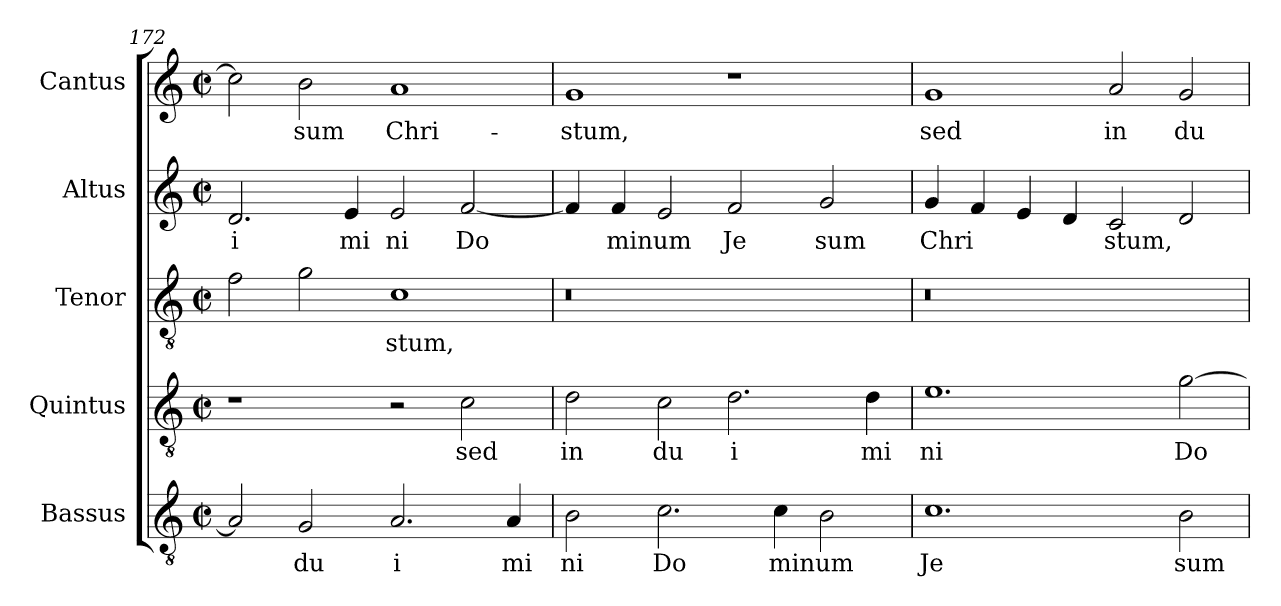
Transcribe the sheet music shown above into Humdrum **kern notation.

**kern	**text	**kern	**text	**kern	**text	**kern	**text	**kern	**text
*part5	*part5	*part4	*part4	*part3	*part3	*part2	*part2	*part1	*part1
*staff5	*staff5	*staff4	*staff4	*staff3	*staff3	*staff2	*staff2	*staff1	*staff1
*I"Bassus	*	*I"Quintus	*	*I"Tenor	*	*I"Altus	*	*I"Cantus	*
*clefGv2	*	*clefGv2	*	*clefGv2	*	*clefG2	*	*clefG2	*
*M2/2	*	*M2/2	*	*M2/2	*	*M2/2	*	*M2/2	*
*met(c|)	*	*met(c|)	*	*met(c|)	*	*met(c|)	*	*met(c|)	*
=172	=172	=172	=172	=172	=172	=172	=172	=172	=172
!	!	!	!	!	!	!	!LO:LY:b:cj	!	!
2A/]	.	1r	.	2f\	.	2.d/	i	2cc\]	.
!	!LO:LY:b:cj	!	!	!	!	!	!	!	!LO:LY:b:cj
2G/	du	.	.	2g\	.	.	.	2b\	-sum
!	!	!	!	!	!	!	!LO:LY:b:cj	!	!
.	.	.	.	.	.	4e/	mi	.	.
!	!LO:LY:b:cj	!	!	!	!LO:LY:b:cj	!	!LO:LY:b:cj	!	!LO:LY:b:cj
2.A/	i	2r	.	1c	stum,	2e/	ni	1a	Chri-
!	!	!	!LO:LY:b:cj	!	!	!	!LO:LY:b	!	!
.	.	2c\	sed	.	.	[>2f/	Do	.	.
!	!LO:LY:b:cj	!	!	!	!	!	!	!	!
4A/	mi	.	.	.	.	.	.	.	.
!!LO:LB:g=z
=173	=173	=173	=173	=173	=173	=173	=173	=173	=173
!	!LO:LY:b:cj	!	!LO:LY:b:cj	!	!	!	!	!	!LO:LY:b:cj
2B\	ni	2d\	in	0r	.	4f/]	.	1g	-stum,
!	!	!	!	!	!	!	!LO:LY:b	!	!
.	.	.	.	.	.	4f/	minum	.	.
!	!LO:LY:b:cj	!	!LO:LY:b:cj	!	!	!	!	!	!
2.c\	Do	2c\	du	.	.	2e/	.	.	.
!	!	!	!LO:LY:b:cj	!	!	!	!LO:LY:b:cj	!	!
.	.	2.d\	i	.	.	2f/	Je	1r	.
!	!LO:LY:b	!	!	!	!	!	!	!	!
4c\	minum	.	.	.	.	.	.	.	.
!	!	!	!	!	!	!	!LO:LY:b:cj	!	!
2B\	.	.	.	.	.	2g/	sum	.	.
!	!	!	!LO:LY:b:cj	!	!	!	!	!	!
.	.	4d\	mi	.	.	.	.	.	.
=174	=174	=174	=174	=174	=174	=174	=174	=174	=174
!	!LO:LY:b:cj	!	!LO:LY:b:cj	!	!	!	!LO:LY:b	!	!LO:LY:b:cj
1.c	Je	1.e	ni	0r	.	4g/	Chri	1g	sed
.	.	.	.	.	.	4f/	.	.	.
.	.	.	.	.	.	4e/	.	.	.
.	.	.	.	.	.	4d/	.	.	.
!	!	!	!	!	!	!	!LO:LY:b	!	!LO:LY:b:cj
.	.	.	.	.	.	2c/	stum,	2a/	in
!	!LO:LY:b:cj	!	!LO:LY:b	!	!	!	!	!	!LO:LY:b:cj
2B\	sum	[>2g\	Do	.	.	2d/	.	2g/	du
=	=	=	=	=	=	=	=	=	=
*-	*-	*-	*-	*-	*-	*-	*-	*-	*-
